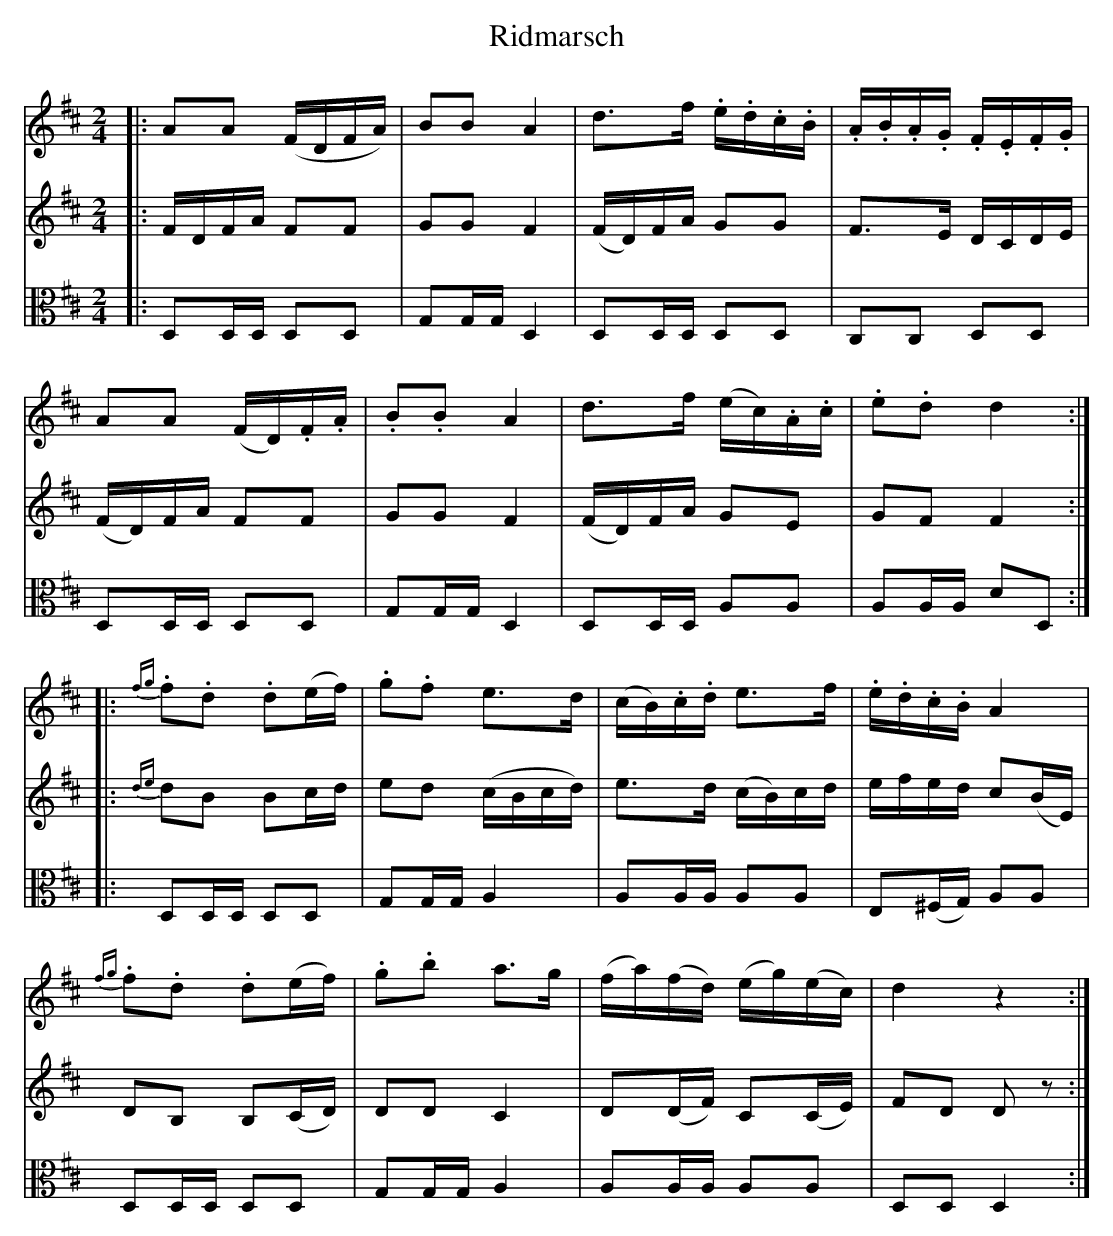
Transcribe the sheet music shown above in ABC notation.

X:1
T: Ridmarsch
M: 2/4
L: 1/16
K: D
V: 1
|: A2A2 (FDFA) | B2B2 A4 | d2>f2 .e.d.c.B | .A.B.A.G .F.E.F.G |
A2A2 (FD).F.A | .B2.B2 A4 | d2>f2 (ec).A.c | .e2.d2 d4 :|
|: {fg}.f2.d2 .d2(ef) | .g2.f2 e2>d2 | (cB).c.d e2>f2 | .e.d.c.B A4 |
{fg}.f2.d2 .d2(ef) | .g2.b2 a2>g2 | (fa)(fd) (eg)(ec) | d4 z4 :|
V: 2
|: FDFA F2F2 | G2G2 F4 | (FD)FA G2G2 | F2>E2 DCDE |
(FD)FA F2F2 | G2G2 F4 | (FD)FA G2E2 | G2F2 F4 :|
|: {de}d2B2 B2cd | e2d2 (cBcd) | e2>d2 (cB)cd | efed c2(BE) |
D2B,2 B,2(CD) | D2D2 C4 | D2(DF) C2(CE) | F2D2 D2z2 :|
V: 3
K: alto
|: D,2D,D, D,2D,2 | G,2G,G, D,4 | D,2D,D, D,2D,2 | C,2C,2 D,2D,2 |
D,2D,D, D,2D,2 | G,2G,G, D,4 | D,2D,D, A,2A,2 | A,2A,A, D2D,2 :|
|:  D,2D,D, D,2D,2 | G,2G,G, A,4 | A,2A,A, A,2A,2 | E,2(^F,G,) A,2A,2 |
D,2D,D, D,2D,2 | G,2G,G, A,4 | A,2A,A, A,2A,2 | D,2D,2 D,4 :|
